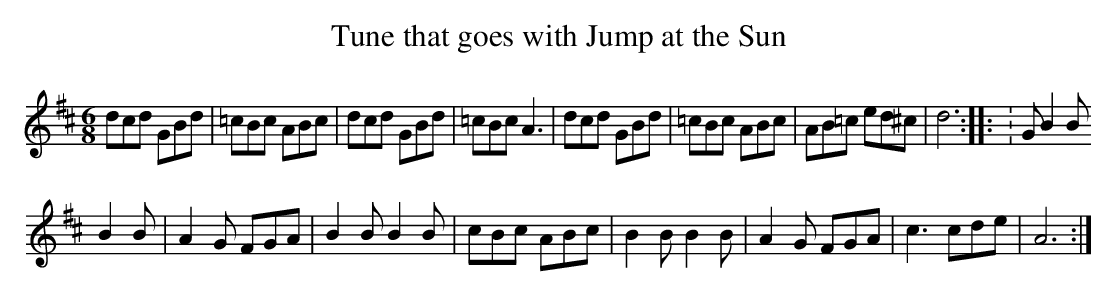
X:1
T:Tune that goes with Jump at the Sun
M:6/8
L:1/8
K:D
dcd GBd|=cBc ABc|dcd GBd|=cBc A3|dcd GBd|=cBc ABc|AB=c ed^c|d6:||:K:G B2B
B2B|A2G FGA|B2B B2B|cBc ABc|B2B B2B|A2G FGA|c3 cde|A6:|
